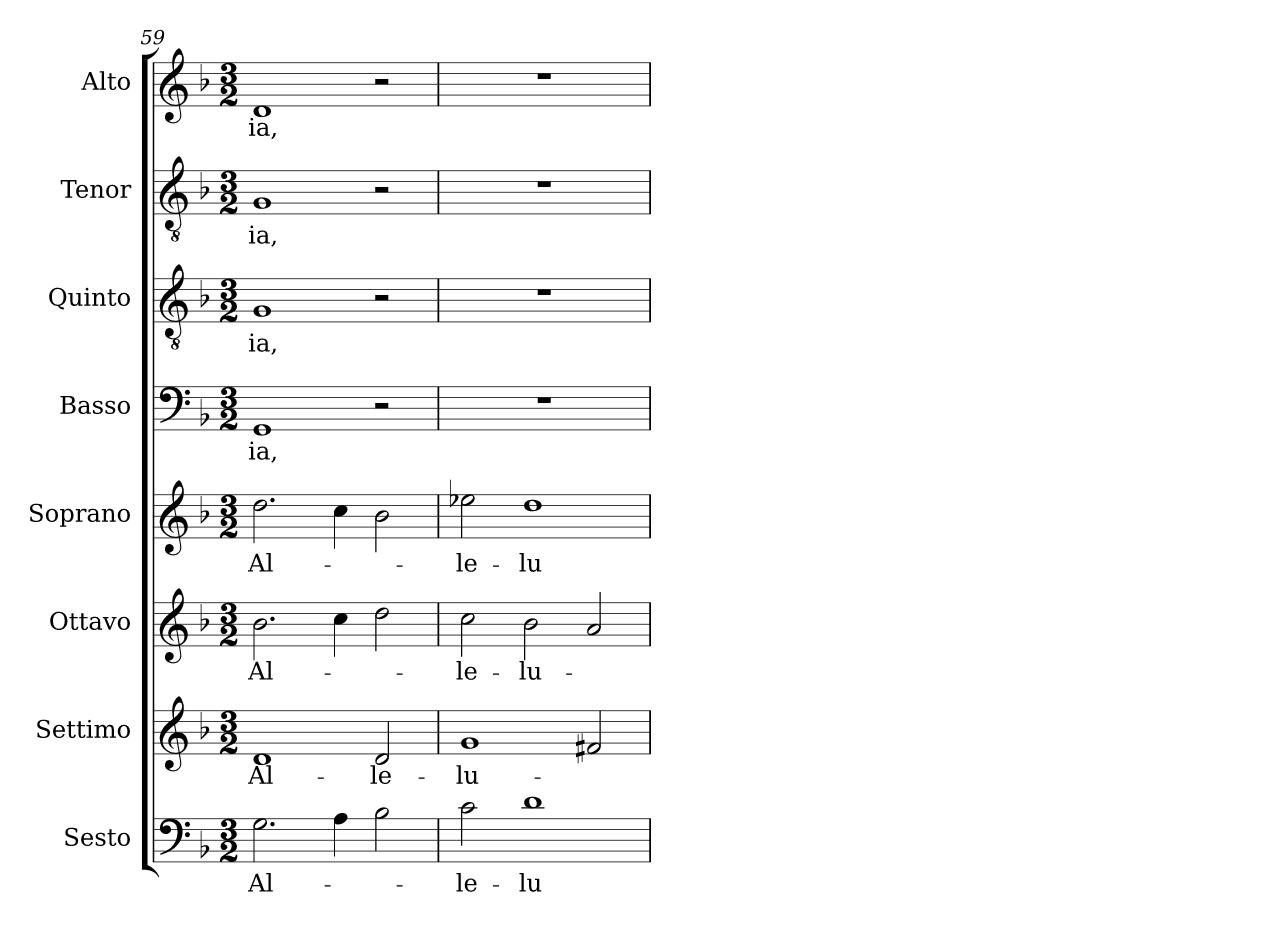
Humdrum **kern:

**kern	**text	**kern	**text	**kern	**text	**kern	**text	**kern	**text	**kern	**text	**kern	**text	**kern	**text
*part8	*part8	*part7	*part7	*part6	*part6	*part5	*part5	*part4	*part4	*part3	*part3	*part2	*part2	*part1	*part1
*staff8	*staff8	*staff7	*staff7	*staff6	*staff6	*staff5	*staff5	*staff4	*staff4	*staff3	*staff3	*staff2	*staff2	*staff1	*staff1
*I"Sesto	*	*I"Settimo	*	*I"Ottavo	*	*I"Soprano	*	*I"Basso	*	*I"Quinto	*	*I"Tenor	*	*I"Alto	*
*I'Ss.	*	*I'St.	*	*I'Ot.	*	*I'S.	*	*I'B.	*	*I'Q.	*	*I'T.	*	*I'A.	*
*clefF4	*	*clefG2	*	*clefG2	*	*clefG2	*	*clefF4	*	*clefGv2	*	*clefGv2	*	*clefG2	*
*	*	*	*	*	*	*	*	*	*	*ITrd7c12	*	*ITrd7c12	*	*	*
*k[b-]	*	*k[b-]	*	*k[b-]	*	*k[b-]	*	*k[b-]	*	*k[b-]	*	*k[b-]	*	*k[b-]	*
*F:	*	*F:	*	*F:	*	*F:	*	*F:	*	*F:	*	*F:	*	*F:	*
*M3/2	*	*M3/2	*	*M3/2	*	*M3/2	*	*M3/2	*	*M3/2	*	*M3/2	*	*M3/2	*
=59	=59	=59	=59	=59	=59	=59	=59	=59	=59	=59	=59	=59	=59	=59	=59
!	!LO:LY:b:color=#000000	!	!	!	!	!	!	!	!	!	!	!	!	!	!
!	!	!	!LO:LY:b:color=#000000	!	!	!	!	!	!	!	!	!	!	!	!
!	!	!	!	!	!LO:LY:b:color=#000000	!	!	!	!	!	!	!	!	!	!
!	!	!	!	!	!	!	!LO:LY:b:color=#000000	!	!	!	!	!	!	!	!
!	!	!	!	!	!	!	!	!	!LO:LY:b:color=#000000	!	!	!	!	!	!
!	!	!	!	!	!	!	!	!	!	!	!LO:LY:b:color=#000000	!	!	!	!
!	!	!	!	!	!	!	!	!	!	!	!	!	!LO:LY:b:color=#000000	!	!
!	!	!	!	!	!	!	!	!	!	!	!	!	!	!	!LO:LY:b:color=#000000
2.Gi\	Al-	1di	Al-	2.b-i\	Al-	2.ddi\	Al-	1GGi	-ia,	1GGi	-ia,	1GGi	-ia,	1di	-ia,
4Ai\	.	.	.	4cci\	.	4cci\	.	.	.	.	.	.	.	.	.
!	!	!	!LO:LY:b:color=#000000	!	!	!	!	!	!	!	!	!	!	!	!
2B-i\	.	2di/	-le-	2ddi\	.	2b-i\	.	2r	.	2r	.	2r	.	2r	.
=60	=60	=60	=60	=60	=60	=60	=60	=60	=60	=60	=60	=60	=60	=60	=60
!	!LO:LY:b:color=#000000	!	!	!	!	!	!	!	!	!	!	!	!	!	!
!	!	!	!LO:LY:b:color=#000000	!	!	!	!	!	!	!	!	!	!	!	!
!	!	!	!	!	!LO:LY:b:color=#000000	!	!	!	!	!	!	!	!	!	!
!	!	!	!	!	!	!	!LO:LY:b:color=#000000	!LO:N:vis=1	!	!LO:N:vis=1	!	!LO:N:vis=1	!	!LO:N:vis=1	!
2ci\	-le-	1gi	-lu-	2cci\	-le-	2ee-Xi\	-le-	1.r	.	1.r	.	1.r	.	1.r	.
!	!LO:LY:b:color=#000000	!	!	!	!	!	!	!	!	!	!	!	!	!	!
!	!	!	!	!	!LO:LY:b:color=#000000	!	!	!	!	!	!	!	!	!	!
!	!	!	!	!	!	!	!LO:LY:b:color=#000000	!	!	!	!	!	!	!	!
1di	-lu-	.	.	2b-i\	-lu-	1ddi	-lu-	.	.	.	.	.	.	.	.
.	.	2f#Xi/	.	2ai/	.	.	.	.	.	.	.	.	.	.	.
=	=	=	=	=	=	=	=	=	=	=	=	=	=	=	=
*-	*-	*-	*-	*-	*-	*-	*-	*-	*-	*-	*-	*-	*-	*-	*-
